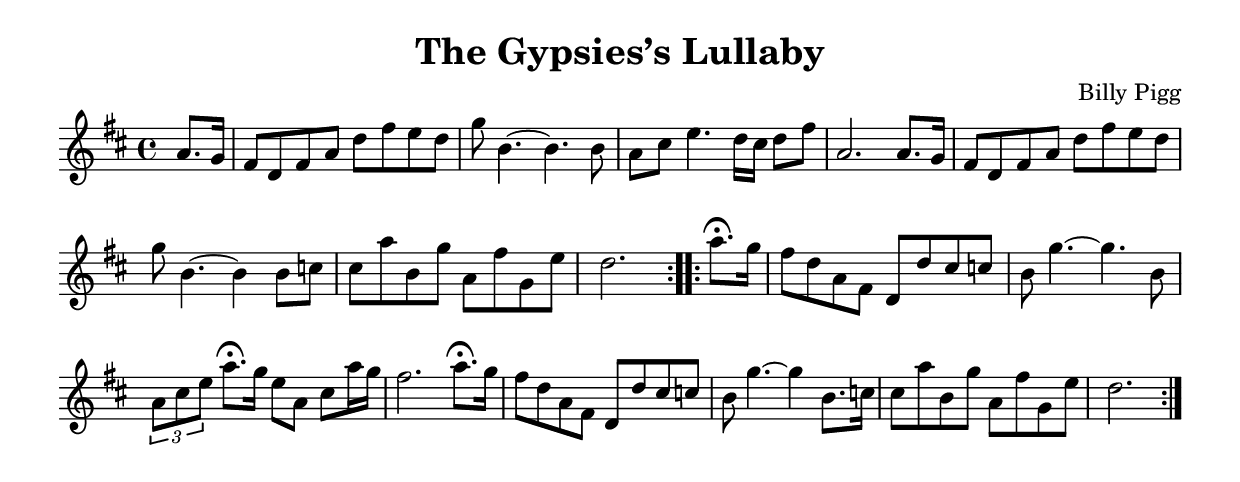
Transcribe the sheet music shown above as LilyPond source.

\version "2.24.0"

\include "../common.ly"

\score {
  \relative c'' {
    \key d \major
    \time 4/4

    \repeat volta 2 {
      \partial 4 a8. g16 |
      fis8 d fis a d fis e d | g8 b,4. ~ b4. b8 |
      a8 cis e4. d16 cis d8 fis | a,2. a8. g16 |
      fis8 d fis a d fis e d | g8 b,4. ~ b4 b8 c |
      cis8 a' b, g' a, fis' g, e' | d2.
    }

    \repeat volta 2 {
      a'8.\fermata g16 |
      fis8 d a fis d d' cis c | b8 g'4. ~ g4. b,8 |
      \three { a8 cis e } a8.\fermata g16 e8 a, cis a'16 g | fis2. a8.\fermata g16 |
      fis8 d a fis d d' cis c | b8 g'4. ~ g4 b,8. c16 |
      cis8 a' b, g' a, fis' g, e' | d2.
    }
    \fine
  }

  \header {
    title = "The Gypsies’s Lullaby"
    composer = "Billy Pigg"
  }
}
